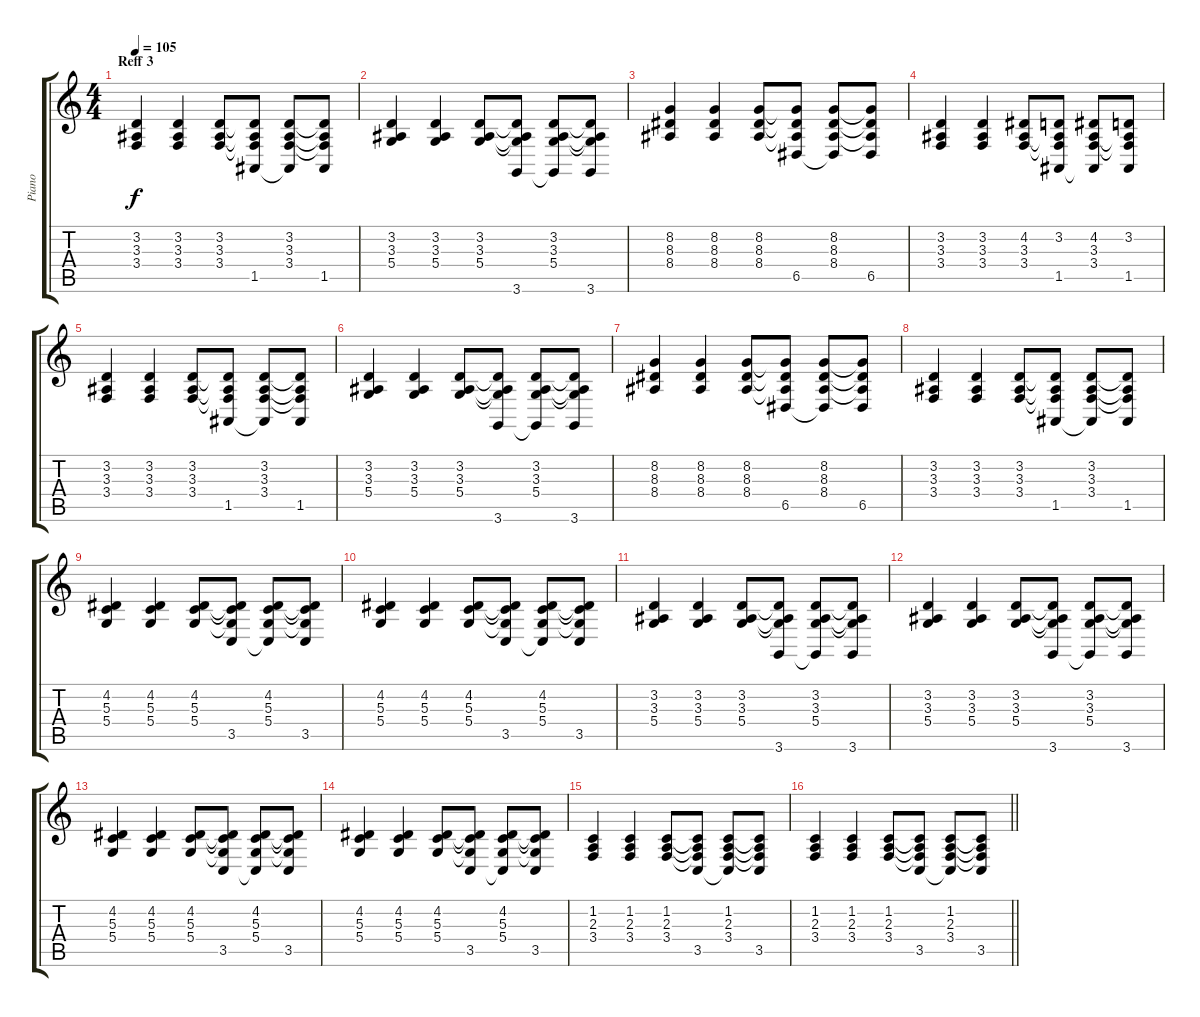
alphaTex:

\track ("Piano" "Piano") {instrument acousticgrandpiano}
\staff {score tabs}
\tuning (E4 B3 G3 D3 A2 E2) {hide}
\ts (4 4)
\section ("" "Reff 3")
\tempo 105
\clef g2
\ks c
(3.2 3.3 3.4).4{dy f} (3.2 3.3 3.4).4 (3.2 3.3 3.4).8 (3.2{t} 3.3{t} 3.4{t} 1.5).8 (3.2 3.3 3.4 1.5{t}).8 (3.2{t} 3.3{t} 3.4{t} 1.5).8 |
(3.2 3.3 5.4).4 (3.2 3.3 5.4).4 (3.2 3.3 5.4).8 (3.2{t} 3.3{t} 5.4{t} 3.6).8 (3.2 3.3 5.4 3.6{t}).8 (3.2{t} 3.3{t} 5.4{t} 3.6).8 |
(8.2 8.3 8.4).4 (8.2 8.3 8.4).4 (8.2 8.3 8.4).8 (8.2{t} 8.3{t} 8.4{t} 6.5).8 (8.2 8.3 8.4 6.5{t}).8 (8.2{t} 8.3{t} 8.4{t} 6.5).8 |
(3.2 3.3 3.4).4 (3.2 3.3 3.4).4 (4.2 3.3 3.4).8 (3.2 3.3{t} 3.4{t} 1.5).8 (4.2 3.3 3.4 1.5{t}).8 (3.2 3.3{t} 3.4{t} 1.5).8 |
(3.2 3.3 3.4).4 (3.2 3.3 3.4).4 (3.2 3.3 3.4).8 (3.2{t} 3.3{t} 3.4{t} 1.5).8 (3.2 3.3 3.4 1.5{t}).8 (3.2{t} 3.3{t} 3.4{t} 1.5).8 |
(3.2 3.3 5.4).4 (3.2 3.3 5.4).4 (3.2 3.3 5.4).8 (3.2{t} 3.3{t} 5.4{t} 3.6).8 (3.2 3.3 5.4 3.6{t}).8 (3.2{t} 3.3{t} 5.4{t} 3.6).8 |
(8.2 8.3 8.4).4 (8.2 8.3 8.4).4 (8.2 8.3 8.4).8 (8.2{t} 8.3{t} 8.4{t} 6.5).8 (8.2 8.3 8.4 6.5{t}).8 (8.2{t} 8.3{t} 8.4{t} 6.5).8 |
(3.2 3.3 3.4).4 (3.2 3.3 3.4).4 (3.2 3.3 3.4).8 (3.2{t} 3.3{t} 3.4{t} 1.5).8 (3.2 3.3 3.4 1.5{t}).8 (3.2{t} 3.3{t} 3.4{t} 1.5).8 |
(4.2 5.3 5.4).4 (4.2 5.3 5.4).4 (4.2 5.3 5.4).8 (4.2{t} 5.3{t} 5.4{t} 3.5).8 (4.2 5.3 5.4 3.5{t}).8 (4.2{t} 5.3{t} 5.4{t} 3.5).8 |
(4.2 5.3 5.4).4 (4.2 5.3 5.4).4 (4.2 5.3 5.4).8 (4.2{t} 5.3{t} 5.4{t} 3.5).8 (4.2 5.3 5.4 3.5{t}).8 (4.2{t} 5.3{t} 5.4{t} 3.5).8 |
(3.2 3.3 5.4).4 (3.2 3.3 5.4).4 (3.2 3.3 5.4).8 (3.2{t} 3.3{t} 5.4{t} 3.6).8 (3.2 3.3 5.4 3.6{t}).8 (3.2{t} 3.3{t} 5.4{t} 3.6).8 |
(3.2 3.3 5.4).4 (3.2 3.3 5.4).4 (3.2 3.3 5.4).8 (3.2{t} 3.3{t} 5.4{t} 3.6).8 (3.2 3.3 5.4 3.6{t}).8 (3.2{t} 3.3{t} 5.4{t} 3.6).8 |
(4.2 5.3 5.4).4 (4.2 5.3 5.4).4 (4.2 5.3 5.4).8 (4.2{t} 5.3{t} 5.4{t} 3.5).8 (4.2 5.3 5.4 3.5{t}).8 (4.2{t} 5.3{t} 5.4{t} 3.5).8 |
(4.2 5.3 5.4).4 (4.2 5.3 5.4).4 (4.2 5.3 5.4).8 (4.2{t} 5.3{t} 5.4{t} 3.5).8 (4.2 5.3 5.4 3.5{t}).8 (4.2{t} 5.3{t} 5.4{t} 3.5).8 |
(1.2 2.3 3.4).4 (1.2 2.3 3.4).4 (1.2 2.3 3.4).8 (1.2{t} 2.3{t} 3.4{t} 3.5).8 (1.2 2.3 3.4 3.5{t}).8 (1.2{t} 2.3{t} 3.4{t} 3.5).8 |
\barLineRight lightlight
(1.2 2.3 3.4).4 (1.2 2.3 3.4).4 (1.2 2.3 3.4).8 (1.2{t} 2.3{t} 3.4{t} 3.5).8 (1.2 2.3 3.4 3.5{t}).8 (1.2{t} 2.3{t} 3.4{t} 3.5).8
